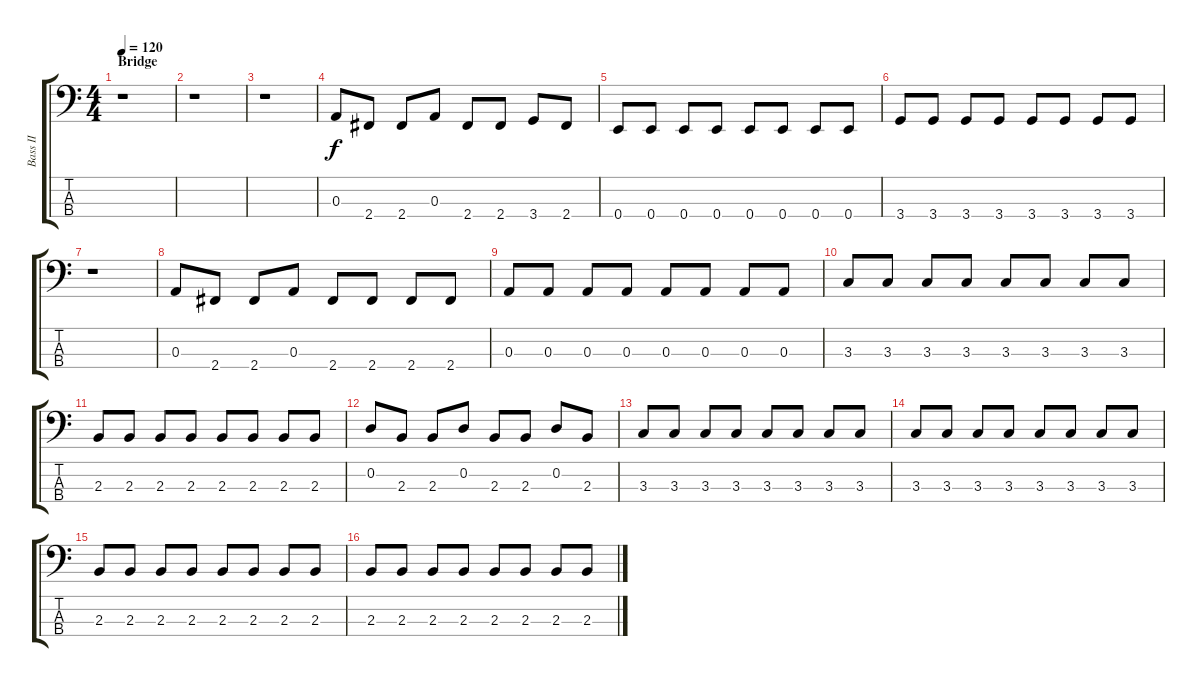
\track ("Bass II" "Bass II") {instrument electricbasspick}
\staff {score tabs}
\tuning (G2 D2 A1 E1) {hide}
\ts (4 4)
\section ("" "Bridge")
\tempo 120
\clef f4
\ks c
r.1{dy f} |
r.1 |
r.1 |
0.3.8 2.4.8 2.4.8 0.3.8 2.4.8 2.4.8 3.4.8 2.4.8 |
0.4.8 0.4.8 0.4.8 0.4.8 0.4.8 0.4.8 0.4.8 0.4.8 |
3.4.8 3.4.8 3.4.8 3.4.8 3.4.8 3.4.8 3.4.8 3.4.8 |
r.1 |
0.3.8 2.4.8 2.4.8 0.3.8 2.4.8 2.4.8 2.4.8 2.4.8 |
0.3.8 0.3.8 0.3.8 0.3.8 0.3.8 0.3.8 0.3.8 0.3.8 |
3.3.8 3.3.8 3.3.8 3.3.8 3.3.8 3.3.8 3.3.8 3.3.8 |
2.3.8 2.3.8 2.3.8 2.3.8 2.3.8 2.3.8 2.3.8 2.3.8 |
0.2.8 2.3.8 2.3.8 0.2.8 2.3.8 2.3.8 0.2.8 2.3.8 |
3.3.8 3.3.8 3.3.8 3.3.8 3.3.8 3.3.8 3.3.8 3.3.8 |
3.3.8 3.3.8 3.3.8 3.3.8 3.3.8 3.3.8 3.3.8 3.3.8 |
2.3.8 2.3.8 2.3.8 2.3.8 2.3.8 2.3.8 2.3.8 2.3.8 |
2.3.8 2.3.8 2.3.8 2.3.8 2.3.8 2.3.8 2.3.8 2.3.8
